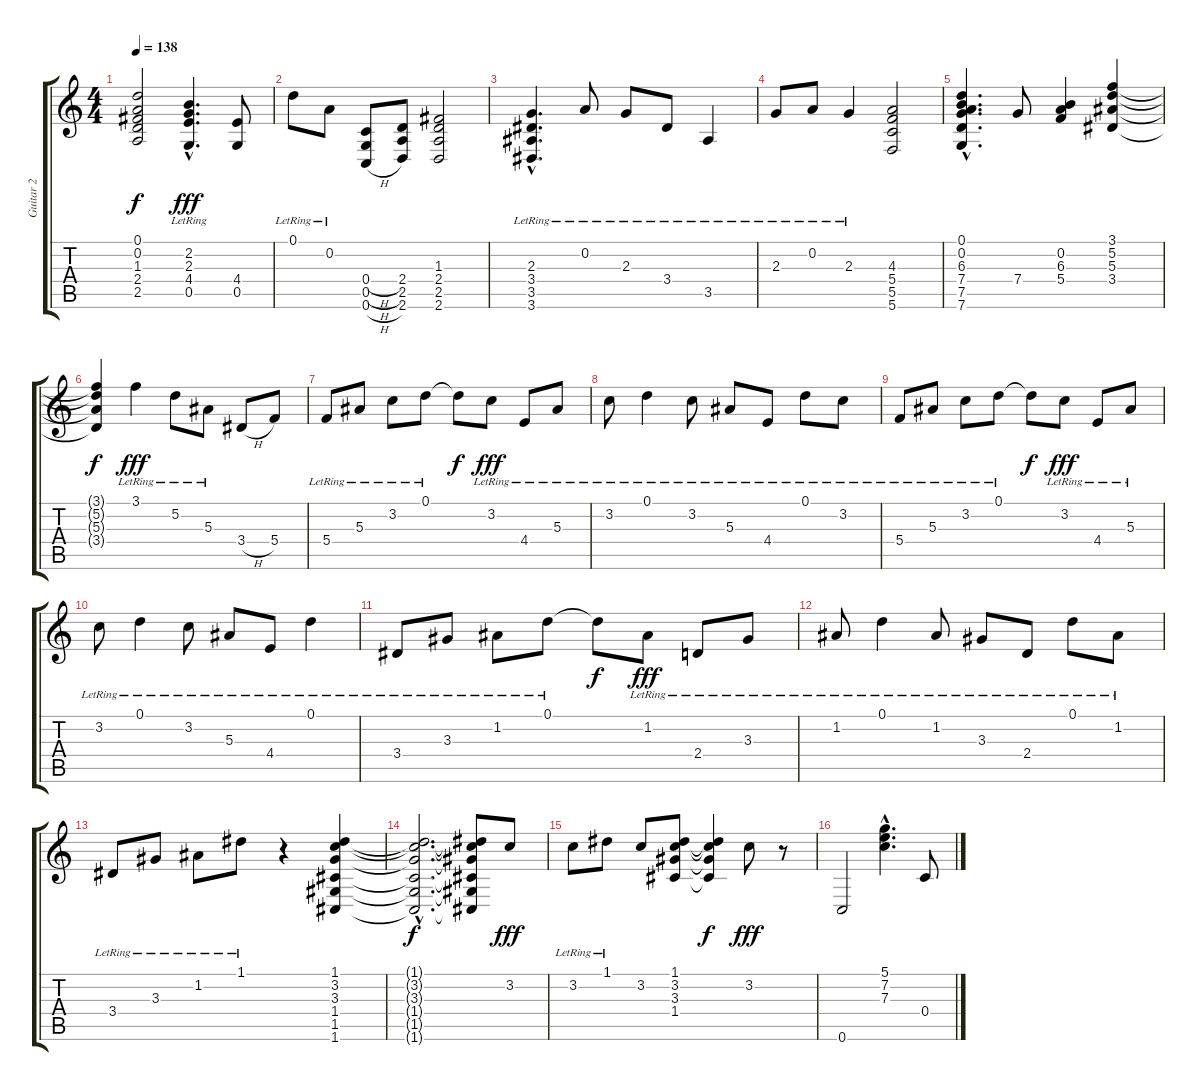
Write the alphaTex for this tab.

\track ("Guitar 2" "Guitar 2") {instrument acousticguitarsteel}
\staff {score tabs}
\tuning (D4 A3 F3 C3 G2 C2) {hide}
\ts (4 4)
\tempo 138
\clef g2
\ks c
(0.1{t} 0.2{t} 1.3{t} 2.4{t} 2.5{t}).2{dy f} (2.2{hac lr} 2.3{hac lr} 4.4{hac} 0.5{hac}).4{d dy fff} (4.4 0.5).8 |
0.1{lr}.8 0.2{lr}.8 (0.4{h} 0.5{h} 0.6{h}).8 (2.4 2.5 2.6).8 (1.3 2.4 2.5 2.6).2 |
(2.3{hac lr} 3.4{hac lr} 3.5{hac lr} 3.6{hac lr}).4{d} 0.2{lr}.8 2.3{lr}.8 3.4{lr}.8 3.5{lr}.4 |
2.3{lr}.8 0.2{lr}.8 2.3{lr}.4 (4.3 5.4 5.5 5.6).2 |
(0.1{hac} 0.2{hac} 6.3{hac} 7.4{hac} 7.5{hac} 7.6{hac}).4{d} 7.4.8 (0.2 6.3 5.4).4 (3.1 5.2 5.3 3.4).4 |
(3.1{t} 5.2{t} 5.3{t} 3.4{t}).4{dy f} 3.1{lr}.4{dy fff} 5.2{lr}.8 5.3{lr}.8 3.4{h}.8 5.4.8 |
5.4{lr}.8 5.3{lr}.8 3.2{lr}.8 0.1{lr}.8 0.1{t}.8{dy f} 3.2{lr}.8{dy fff} 4.4{lr}.8 5.3{lr}.8 |
3.2{lr}.8 0.1{lr}.4 3.2{lr}.8 5.3{lr}.8 4.4{lr}.8 0.1{lr}.8 3.2{lr}.8 |
5.4{lr}.8 5.3{lr}.8 3.2{lr}.8 0.1{lr}.8 0.1{t}.8{dy f} 3.2{lr}.8{dy fff} 4.4{lr}.8 5.3{lr}.8 |
3.2{lr}.8 0.1{lr}.4 3.2{lr}.8 5.3{lr}.8 4.4{lr}.8 0.1{lr}.4 |
3.4{lr}.8 3.3{lr}.8 1.2{lr}.8 0.1{lr}.8 0.1{t}.8{dy f} 1.2{lr}.8{dy fff} 2.4{lr}.8 3.3{lr}.8 |
1.2{lr}.8 0.1{lr}.4 1.2{lr}.8 3.3{lr}.8 2.4{lr}.8 0.1{lr}.8 1.2{lr}.8 |
3.4{lr}.8 3.3{lr}.8 1.2{lr}.8 1.1{lr}.8 r.4 (1.1 3.2 3.3 1.4 1.5 1.6).4 |
(1.1{hac t} 3.2{hac t} 3.3{hac t} 1.4{hac t} 1.5{hac t} 1.6{hac t}).2{d dy f} (1.1{t} 3.2{t} 3.3{t} 1.4{t} 1.5{t} 1.6{t}).8 3.2.8{dy fff} |
3.2{lr}.8 1.1{lr}.8 3.2.8 (1.1 3.2 3.3 1.4).8 (1.1{t} 3.2{t} 3.3{t} 1.4{t}).4{dy f} 3.2.8{dy fff} r.8 |
0.6.2 (5.1{hac} 7.2{hac} 7.3{hac}).4{d} 0.4.8
